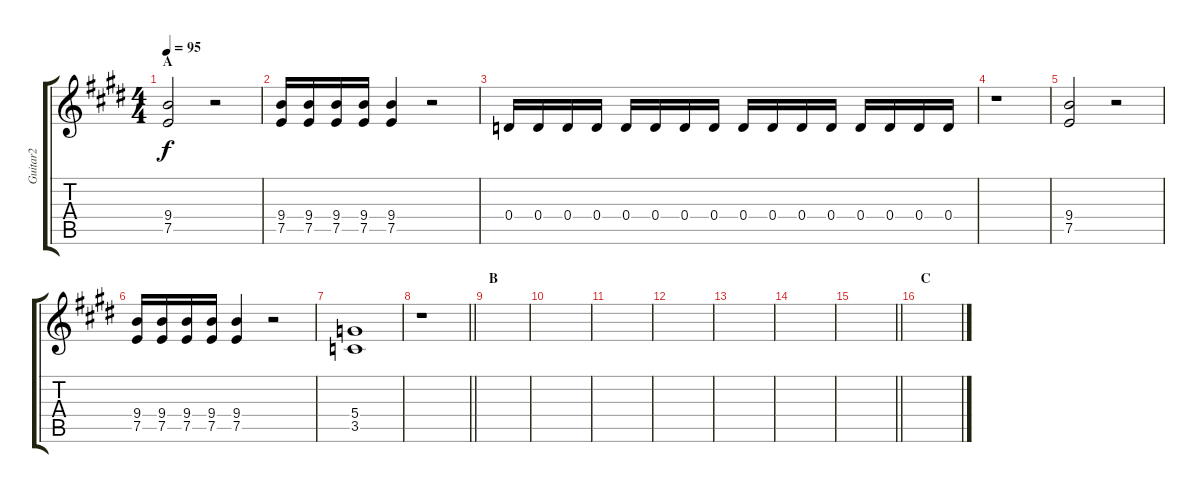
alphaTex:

\track ("Guitar2" "Guitar2") {instrument distortionguitar}
\staff {score tabs}
\tuning (E4 B3 G3 D3 A2 E2) {hide}
\ts (4 4)
\section ("" "A")
\tempo 95
\clef g2
\ks e
(9.4 7.5).2{dy f} r.2 |
(9.4 7.5).16 (9.4 7.5).16 (9.4 7.5).16 (9.4 7.5).16 (9.4 7.5).4 r.2 |
0.4.16 0.4.16 0.4.16 0.4.16 0.4.16 0.4.16 0.4.16 0.4.16 0.4.16 0.4.16 0.4.16 0.4.16 0.4.16 0.4.16 0.4.16 0.4.16 |
r.1 |
(9.4 7.5).2 r.2 |
(9.4 7.5).16 (9.4 7.5).16 (9.4 7.5).16 (9.4 7.5).16 (9.4 7.5).4 r.2 |
(5.4 3.5).1 |
\barLineRight lightlight
r.1 |
\section ("" "B")
|
|
|
|
|
|
\barLineRight lightlight
|
\section ("" "C")
